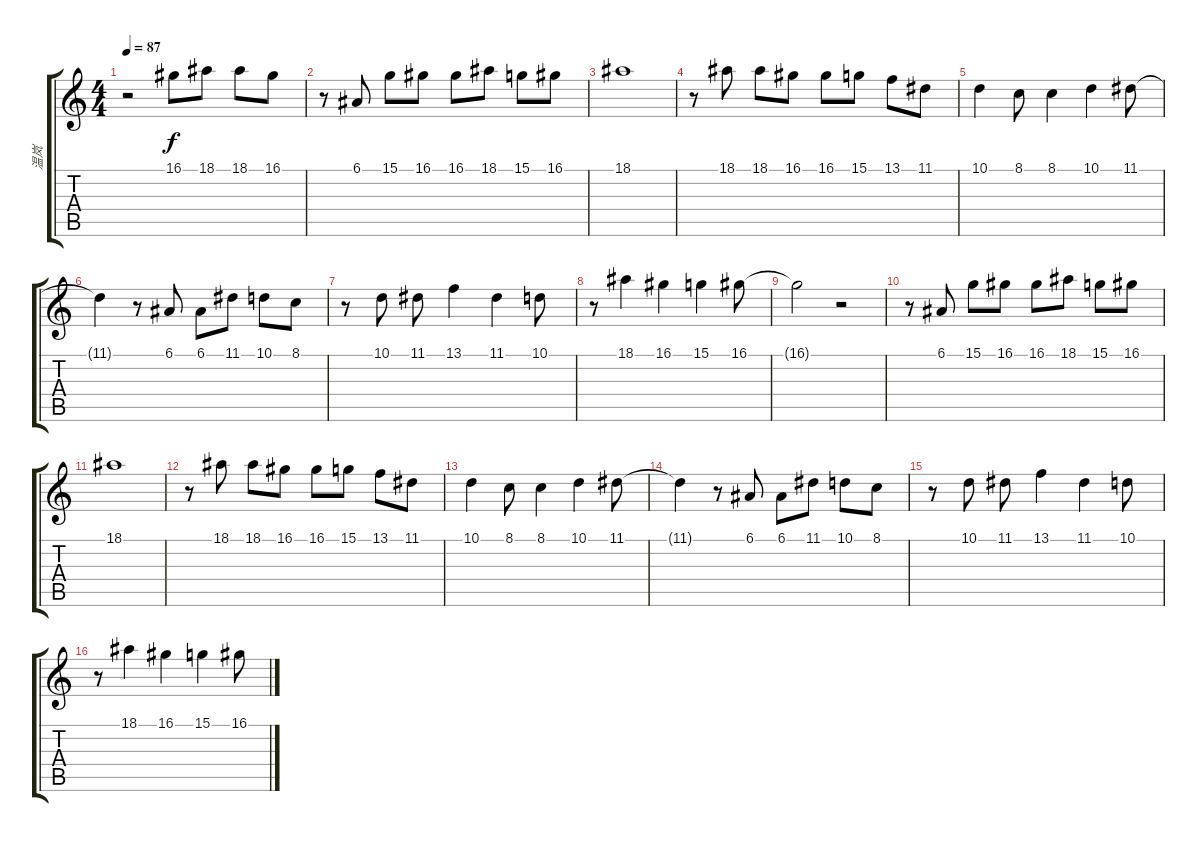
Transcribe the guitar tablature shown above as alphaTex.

\track ("温岚" "温岚") {instrument cello}
\staff {score tabs}
\tuning (E4 B3 G3 D3 A2 E2) {hide}
\ts (4 4)
\tempo 87
\clef g2
\ks c
r.2{dy f} 16.1{t}.8 18.1.8 18.1.8 16.1.8 |
r.8 6.1.8 15.1.8 16.1.8 16.1.8 18.1.8 15.1.8 16.1.8 |
18.1.1 |
r.8 18.1.8 18.1.8 16.1.8 16.1.8 15.1.8 13.1.8 11.1.8 |
10.1.4 8.1.8 8.1.4 10.1.4 11.1.8 |
11.1{t}.4 r.8 6.1.8 6.1.8 11.1.8 10.1.8 8.1.8 |
r.8 10.1.8 11.1.8 13.1.4 11.1.4 10.1.8 |
r.8 18.1.4 16.1.4 15.1.4 16.1.8 |
16.1{t}.2 r.2 |
r.8 6.1.8 15.1.8 16.1.8 16.1.8 18.1.8 15.1.8 16.1.8 |
18.1.1 |
r.8 18.1.8 18.1.8 16.1.8 16.1.8 15.1.8 13.1.8 11.1.8 |
10.1.4 8.1.8 8.1.4 10.1.4 11.1.8 |
11.1{t}.4 r.8 6.1.8 6.1.8 11.1.8 10.1.8 8.1.8 |
r.8 10.1.8 11.1.8 13.1.4 11.1.4 10.1.8 |
r.8 18.1.4 16.1.4 15.1.4 16.1.8
